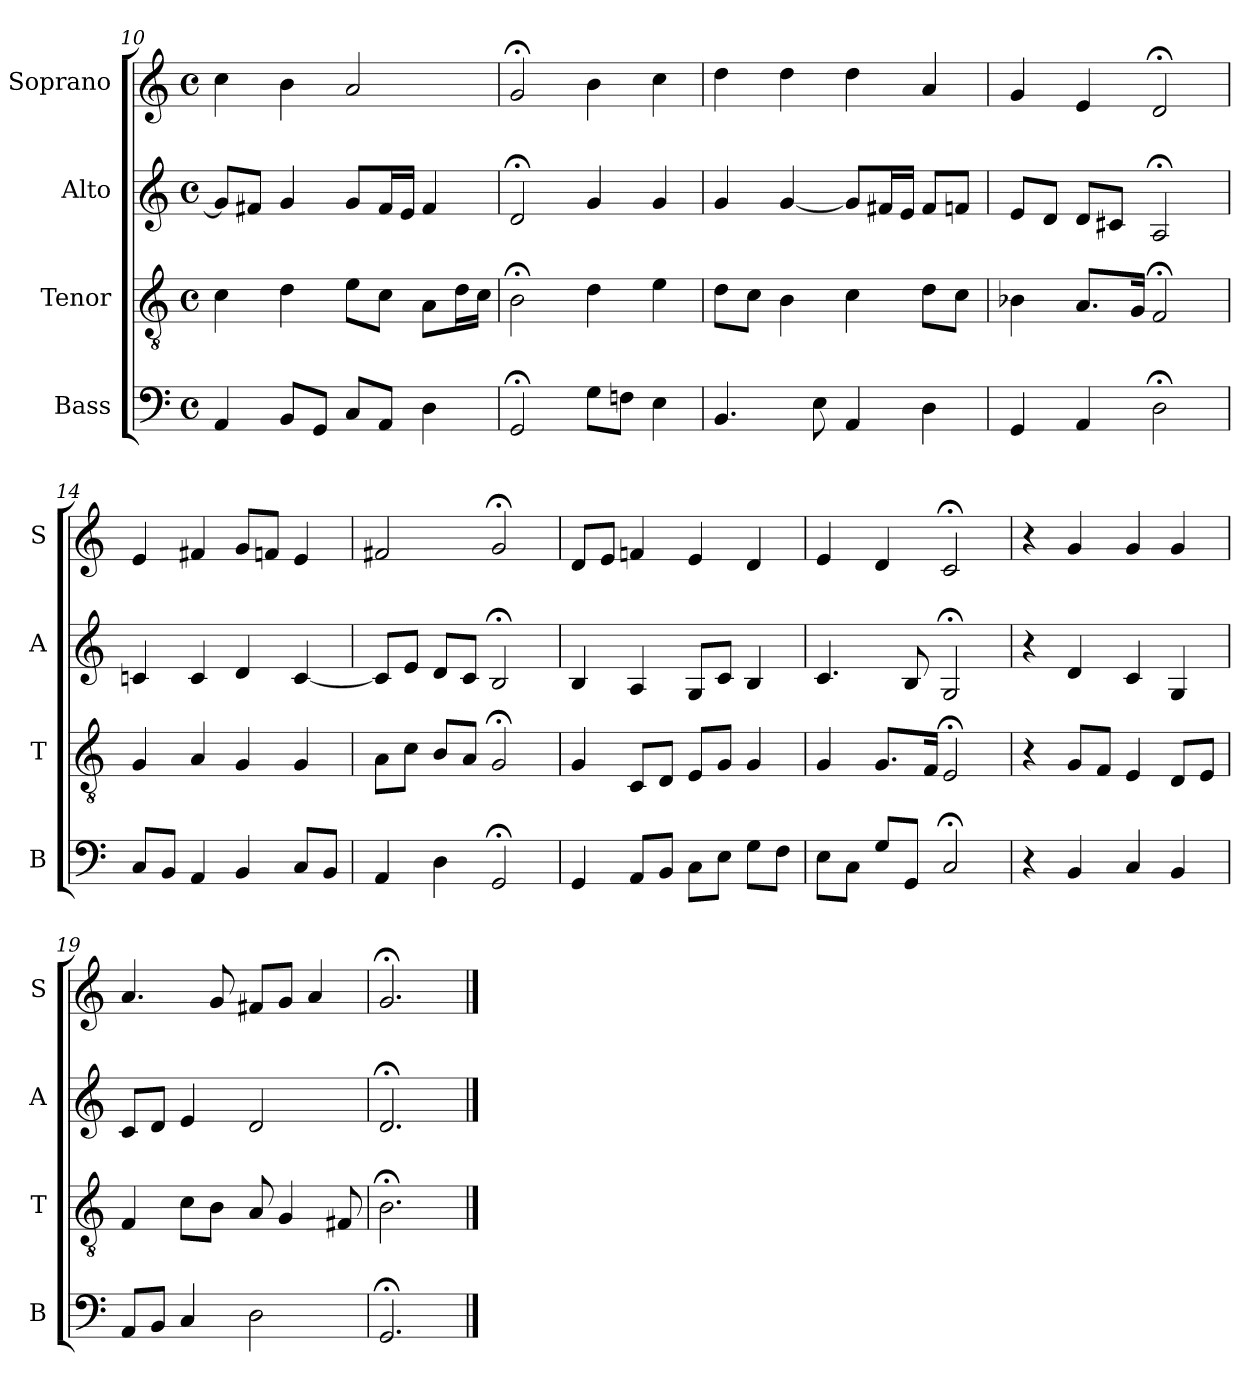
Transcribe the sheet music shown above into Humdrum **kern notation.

**kern	**kern	**kern	**kern
*part4	*part3	*part2	*part1
*staff4	*staff3	*staff2	*staff1
*I"Bass	*I"Tenor	*I"Alto	*I"Soprano
*I'B	*I'T	*I'A	*I'S
*clefF4	*clefGv2	*clefG2	*clefG2
*k[]	*k[]	*k[]	*k[]
*G:mix	*G:mix	*G:mix	*G:mix
*M4/4	*M4/4	*M4/4	*M4/4
*met(c)	*met(c)	*met(c)	*met(c)
=10	=10	=10	=10
4AA	4c	8gL]	4cc
.	.	8f#XJ	.
8BBL	4d	4g	4b
8GGJ	.	.	.
8CL	8eL	8gL	2a
8AAJ	8cJ	16f#L	.
.	.	16eJJ	.
4D	8AL	4f#	.
.	16dL	.	.
.	16cJJ	.	.
=11	=11	=11	=11
2GG;<	2B;<	2d;<	2g;<
8GL	4d	4g	4b
8FnJ	.	.	.
4E	4e	4g	4cc
=12	=12	=12	=12
4.BB	8dL	4g	4dd
.	8cJ	.	.
.	4B	[4g	4dd
8E	.	.	.
4AA	4c	8gL]	4dd
.	.	16f#XL	.
.	.	16eJJ	.
4D	8dL	8f#L	4a
.	8cJ	8fnJ	.
=13	=13	=13	=13
4GG	4B-X	8eL	4g
.	.	8dJ	.
4AA	8.AL	8dL	4e
.	.	8c#XJ	.
.	16GJk	.	.
2D;<	2F;<	2A;<	2d;<
=14	=14	=14	=14
8CL	4G	4cn	4e
8BBJ	.	.	.
4AA	4A	4c	4f#X
4BB	4G	4d	8gL
.	.	.	8fnJ
8CL	4G	[4c	4e
8BBJ	.	.	.
=15	=15	=15	=15
4AA	8AL	8cL]	2f#X
.	8cJ	8eJ	.
4D	8BL	8dL	.
.	8AJ	8cJ	.
2GG;<	2G;<	2B;<	2g;<
=16	=16	=16	=16
4GG	4G	4B	8dL
.	.	.	8eJ
8AAL	8CL	4A	4fn
8BBJ	8DJ	.	.
8CL	8EL	8GL	4e
8EJ	8GJ	8cJ	.
8GL	4G	4B	4d
8FJ	.	.	.
=17	=17	=17	=17
8EL	4G	4.c	4e
8CJ	.	.	.
8GL	8.GL	.	4d
8GGJ	.	8B	.
.	16FJk	.	.
2C;<	2E;<	2G;<	2c;<
=18	=18	=18	=18
4r	4r	4r	4r
4BB	8GL	4d	4g
.	8FJ	.	.
4C	4E	4c	4g
4BB	8DL	4G	4g
.	8EJ	.	.
=19	=19	=19	=19
8AAL	4F	8cL	4.a
8BBJ	.	8dJ	.
4C	8cL	4e	.
.	8BJ	.	8g
2D	8A	2d	8f#XL
.	4G	.	8gJ
.	.	.	4a
.	8F#X	.	.
=20	=20	=20	=20
2.GG;<	2.B;<	2.d;<	2.g;<
==	==	==	==
*-	*-	*-	*-
